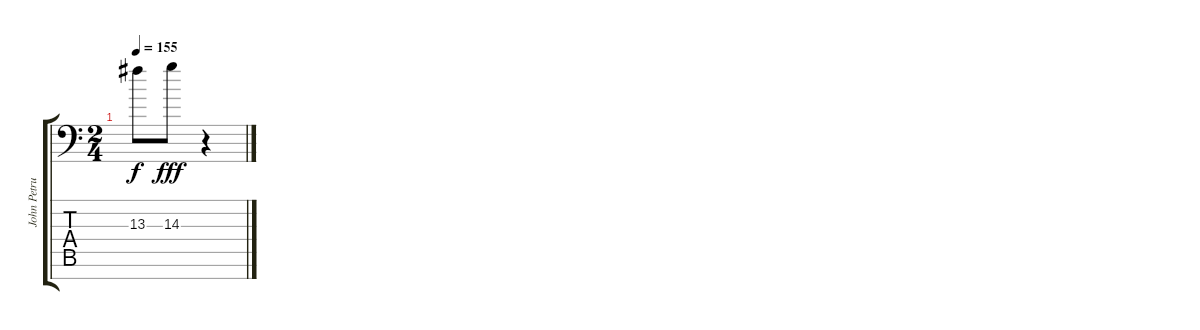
\track ("John Petrucci" "John Petru") {instrument distortionguitar}
\staff {score tabs}
\tuning (D4 A3 F3 C3 G2 D2 A1) {hide}
\ts (2 4)
\tempo 155
\clef f4
\ks c
13.3{t}.8{dy f} 14.3.8{dy fff} r.4
